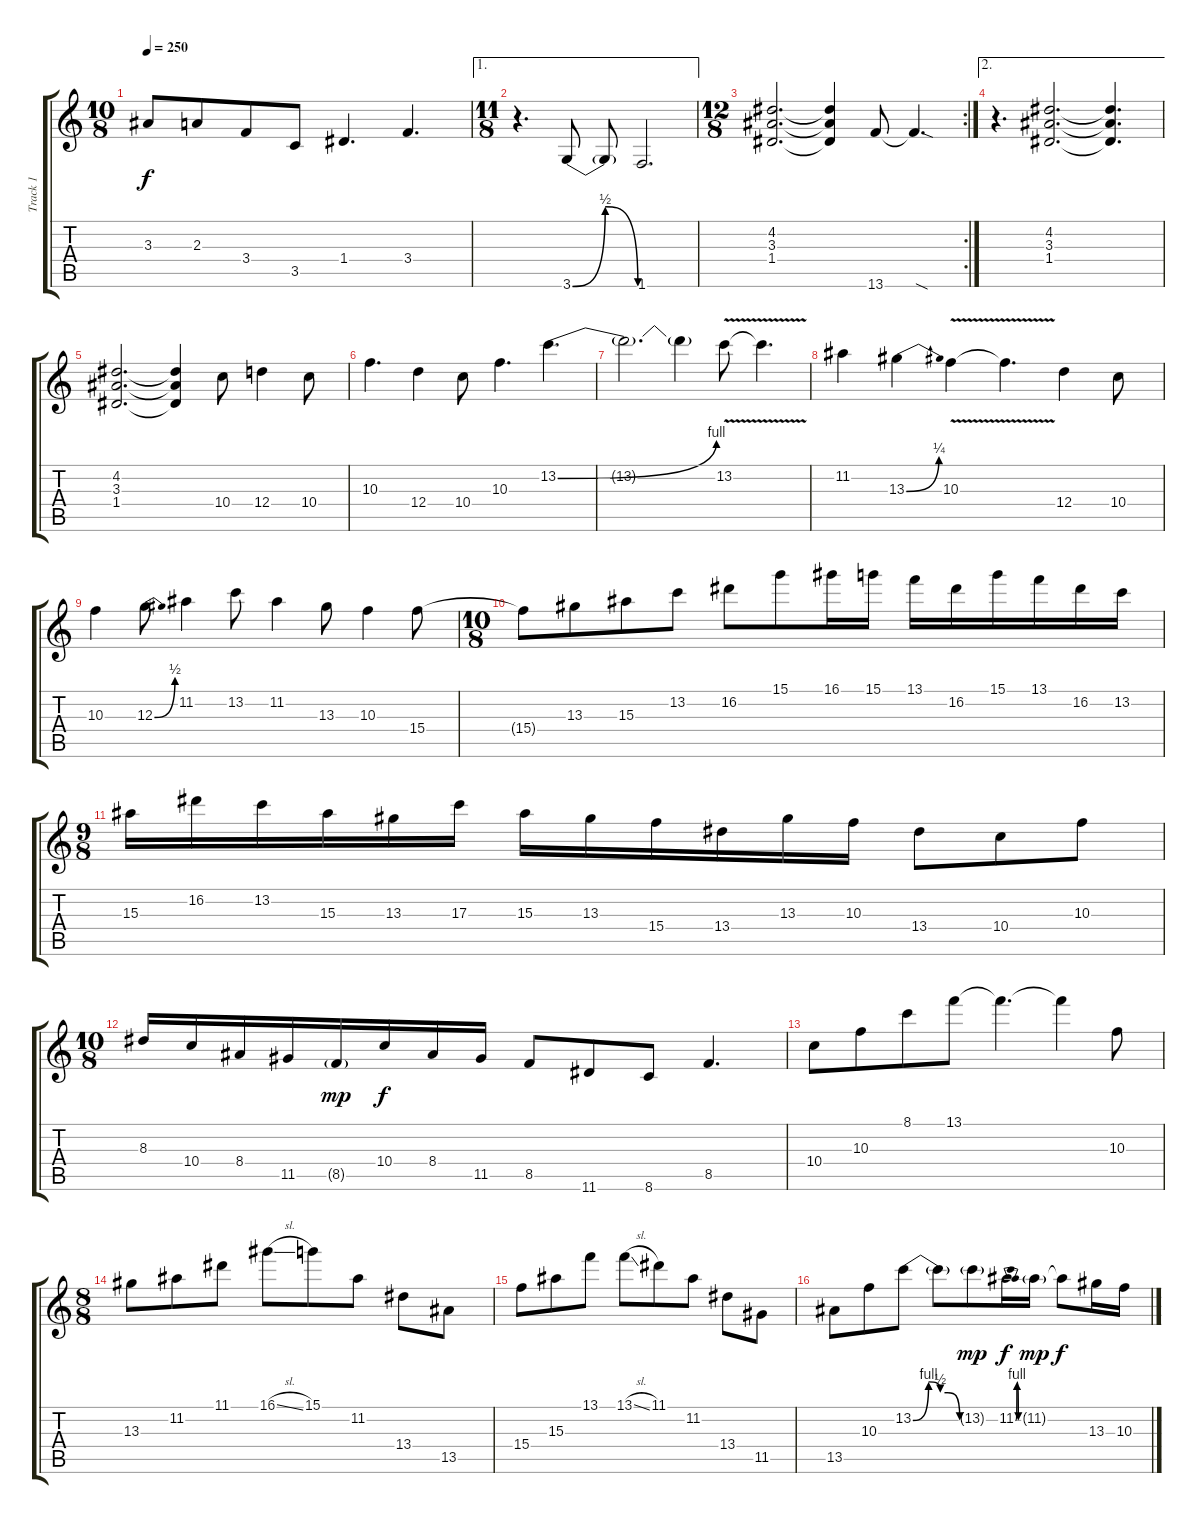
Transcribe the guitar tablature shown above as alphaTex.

\track ("Track 1" "Track 1") {instrument electricguitarclean}
\staff {score tabs}
\tuning (E4 B3 G3 D3 A2 E2) {hide}
\ts (10 8)
\tempo 250
\clef g2
\ks c
3.3.8{dy f} 2.3.8 3.4.8 3.5.8 1.4.4{d} 3.4.4{d} |
\ae 1
\ts (11 8)
r.4{d} 3.6{be (bendrelease 0 0 20 2 30 2 60 0)}.8 3.6{t}.8 1.6.2{d} |
\rc 2
\ts (12 8)
(4.2 3.3 1.4).2{d} (4.2{t} 3.3{t} 1.4{t}).4 13.6.8 13.6{sod t}.4{d} |
\ae 2
r.4{d} (4.2 3.3 1.4).2{d} (4.2{t} 3.3{t} 1.4{t}).4{d} |
(4.2 3.3 1.4).2{d} (4.2{t} 3.3{t} 1.4{t}).4 10.4.8 12.4.4 10.4.8 |
10.3.4{d} 12.4.4 10.4.8 10.3.4{d} 13.2{be (bend 0 0 60 4)}.4{d} |
13.2{t}.2{d} 13.2{t}.4 13.2{v}.8 13.2{t}.4{d} |
11.2.4 13.3{be (bend 0 0 60 1)}.4 10.3{v}.4 10.3{t}.4{d} 12.4.4 10.4.8 |
10.3.4 12.3{be (bend 0 0 60 2)}.8 11.2.4 13.2.8 11.2.4 13.3.8 10.3.4 15.4.8 |
\ts (10 8)
15.4{t}.8 13.3.8 15.3.8 13.2.8 16.2.8 15.1.8 16.1.16 15.1.16 13.1.16 16.2.16 15.1.16 13.1.16 16.2.16 13.2.16 |
\ts (9 8)
15.3.16 16.2.16 13.2.16 15.3.16 13.3.16 17.3.16 15.3.16 13.3.16 15.4.16 13.4.16 13.3.16 10.3.16 13.4.8 10.4.8 10.3.8 |
\ts (10 8)
8.3.16 10.4.16 8.4.16 11.5.16 8.5{g}.16{dy mp} 10.4.16{dy f} 8.4.16 11.5.16 8.5.8 11.6.8 8.6.8 8.5.4{d} |
10.4.8 10.3.8 8.1.8 13.1.8 13.1{t}.4{d} 13.1{t}.4 10.3.8 |
\ts (8 8)
13.3.8 11.2.8 11.1.8 16.1{sl}.8 15.1.8 11.2.8 13.4.8 13.5.8 |
15.4.8 15.3.8 13.1.8 13.1{sl}.8 11.1.8 11.2.8 13.4.8 11.5.8 |
13.5.8 10.3.8 13.2{be (custom 0 0 20 4 35 2 45 2 60 0)}.8 13.2{t}.8 13.2{g}.8{dy mp} 11.2{be (bendrelease 0 0 30 4 30 4 60 0)}.16{dy f} 11.2{g}.16{dy mp} 11.2{t}.8{dy f} 13.3.16 10.3.16
